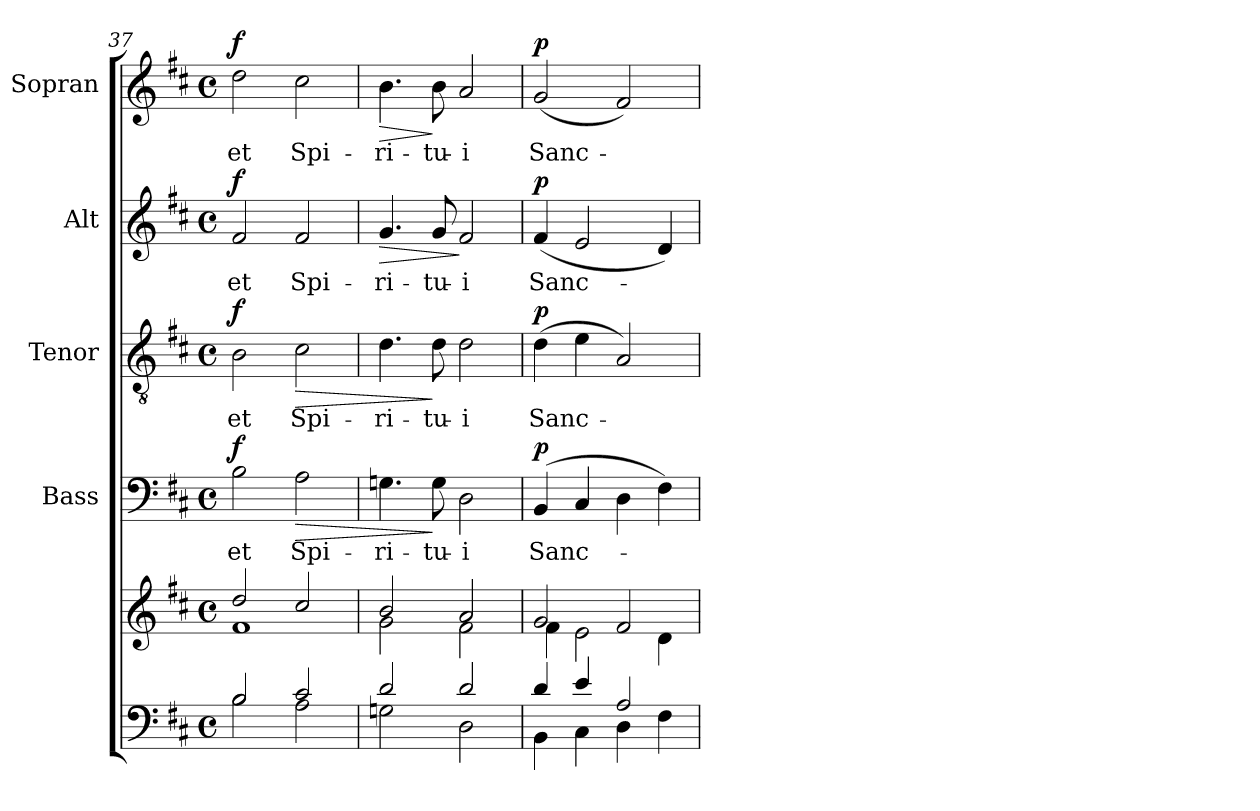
**kern	**kern	**kern	**text	**dynam	**kern	**text	**dynam	**kern	**text	**dynam	**kern	**text	**dynam
*part5	*part5	*part4	*part4	*part4	*part3	*part3	*part3	*part2	*part2	*part2	*part1	*part1	*part1
*staff6	*staff5	*staff4	*staff4	*staff4	*staff3	*staff3	*staff3	*staff2	*staff2	*staff2	*staff1	*staff1	*staff1
*	*	*I"Bass	*	*	*I"Tenor	*	*	*I"Alt	*	*	*I"Sopran	*	*
*	*	*I'B	*	*	*I'T	*	*	*I'A	*	*	*I'S	*	*
*clefF4	*clefG2	*clefF4	*	*	*clefGv2	*	*	*clefG2	*	*	*clefG2	*	*
*k[f#c#]	*k[f#c#]	*k[f#c#]	*	*	*k[f#c#]	*	*	*k[f#c#]	*	*	*k[f#c#]	*	*
*D:	*D:	*D:	*	*	*D:	*	*	*D:	*	*	*D:	*	*
*M4/4	*M4/4	*M4/4	*	*	*M4/4	*	*	*M4/4	*	*	*M4/4	*	*
*met(c)	*met(c)	*met(c)	*	*	*met(c)	*	*	*met(c)	*	*	*met(c)	*	*
=37	=37	=37	=37	=37	=37	=37	=37	=37	=37	=37	=37	=37	=37
*^	*^	*	*	*	*	*	*	*	*	*	*	*	*
!	!	!	!	!	!LO:LY:b	!LO:DY:a	!	!LO:LY:b	!LO:DY:a	!	!LO:LY:b	!LO:DY:a	!	!LO:LY:b	!LO:DY:a
2B/	2B\	2dd/	1f#	2B\	et	f	2B\	et	f	2f#/	et	f	2dd\	et	f
!	!	!	!	!	!LO:LY:b	!LO:HP:b	!	!LO:LY:b	!LO:HP:b	!	!LO:LY:b	!	!	!LO:LY:b	!
2c#/	2A\	2cc#/	.	2A\	Spi-	>	2c#\	Spi-	>	2f#/	Spi-	.	2cc#\	Spi-	.
=38	=38	=38	=38	=38	=38	=38	=38	=38	=38	=38	=38	=38	=38	=38	=38
!	!	!	!	!	!LO:LY:b	!	!	!LO:LY:b	!	!	!LO:LY:b	!LO:HP:b	!	!LO:LY:b	!LO:HP:b
2d/	2Gn\	2b/	2g\	4.Gn\	-ri-	.	4.d\	-ri-	.	4.g/	-ri-	>	4.b\	-ri-	>
!	!	!	!	!	!LO:LY:b	!	!	!LO:LY:b	!	!	!LO:LY:b	!	!	!LO:LY:b	!
.	.	.	.	8G\	-tu-	]	8d\	-tu-	]	8g/	-tu-	.	8b\	-tu-	]
!	!	!	!	!	!LO:LY:b	!	!	!LO:LY:b	!	!	!LO:LY:b	!	!	!LO:LY:b	!
2d/	2D\	2a/	2f#\	2D\	-i	.	2d\	-i	.	2f#/	-i	]	2a/	-i	.
=39	=39	=39	=39	=39	=39	=39	=39	=39	=39	=39	=39	=39	=39	=39	=39
!	!	!	!	!	!LO:LY:b	!LO:DY:a	!	!LO:LY:b	!LO:DY:a	!	!LO:LY:b	!LO:DY:a	!	!LO:LY:b	!LO:DY:a
4d/	4BB\	2g/	4f#\	(4BB/	Sanc-	p	(>4d\	Sanc-	p	(<4f#/	Sanc-	p	(<2g/	Sanc-	p
4e/	4C#\	.	2e\	4C#/	.	.	4e\	.	.	2e/	.	.	.	.	.
2A/	4D\	2f#/	.	4D\	.	.	2A/)	.	.	.	.	.	2f#/)	.	.
.	4F#\	.	4d\	4F#\)	.	.	.	.	.	4d/)	.	.	.	.	.
*v	*v	*	*	*	*	*	*	*	*	*	*	*	*	*	*
*	*v	*v	*	*	*	*	*	*	*	*	*	*	*	*
=	=	=	=	=	=	=	=	=	=	=	=	=	=
*-	*-	*-	*-	*-	*-	*-	*-	*-	*-	*-	*-	*-	*-
